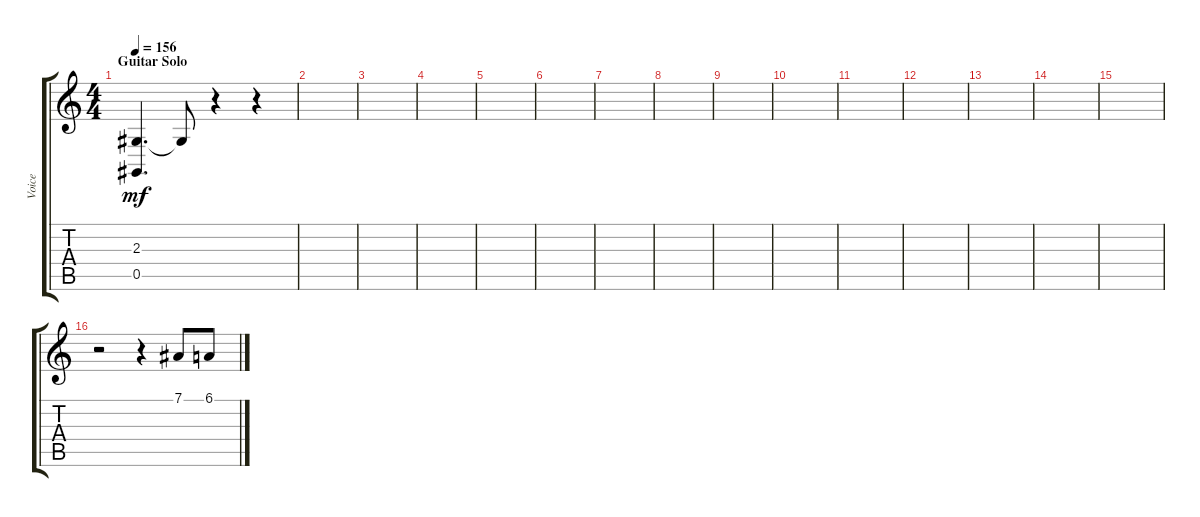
\track ("Voice" "Voice") {instrument lead2sawtooth}
\staff {score tabs}
\tuning (Eb4 Bb3 Gb3 Db3 Ab2 Eb2) {hide}
\ts (4 4)
\section ("" "Guitar Solo")
\tempo 156
\clef g2
\ks c
(2.3{t} 0.5).4{d dy mf} 2.3{t}.8 r.4 r.4 |
|
|
|
|
|
|
|
|
|
|
|
|
|
|
r.2 r.4 7.1.8 6.1.8
